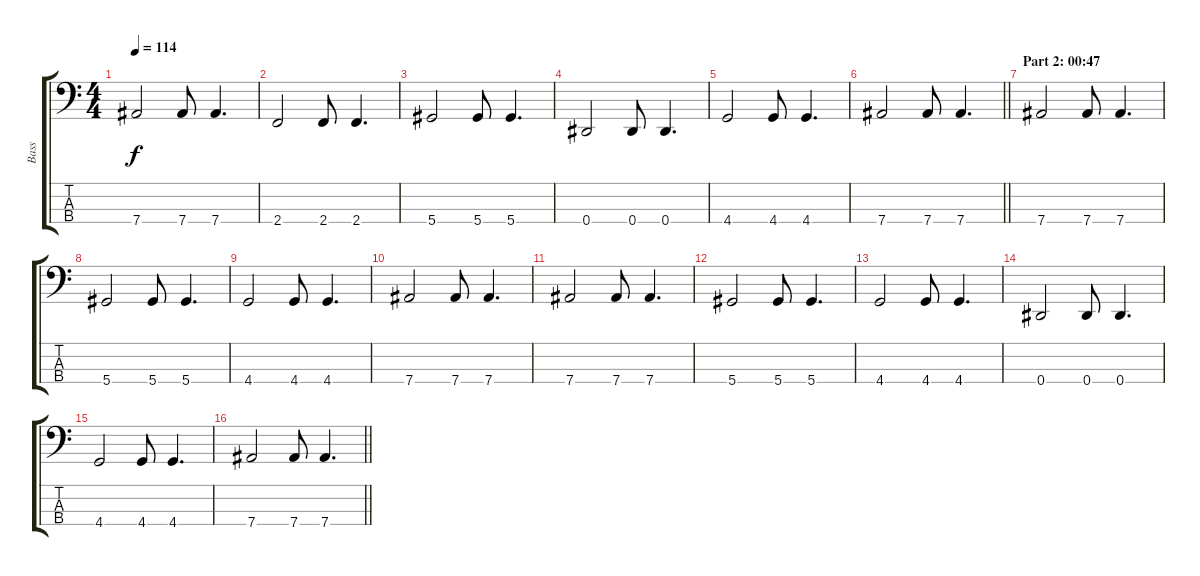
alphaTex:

\track ("Bass" "Bass") {instrument electricbassfinger}
\staff {score tabs}
\tuning (Gb2 Db2 Ab1 Eb1) {hide}
\ts (4 4)
\tempo 114
\clef f4
\ks c
7.4.2{dy f} 7.4.8 7.4.4{d} |
2.4.2 2.4.8 2.4.4{d} |
5.4.2 5.4.8 5.4.4{d} |
0.4.2 0.4.8 0.4.4{d} |
4.4.2 4.4.8 4.4.4{d} |
\barLineRight lightlight
7.4.2 7.4.8 7.4.4{d} |
\section ("" "Part 2: 00:47")
7.4.2 7.4.8 7.4.4{d} |
5.4.2 5.4.8 5.4.4{d} |
4.4.2 4.4.8 4.4.4{d} |
7.4.2 7.4.8 7.4.4{d} |
7.4.2 7.4.8 7.4.4{d} |
5.4.2 5.4.8 5.4.4{d} |
4.4.2 4.4.8 4.4.4{d} |
0.4.2 0.4.8 0.4.4{d} |
4.4.2 4.4.8 4.4.4{d} |
\barLineRight lightlight
7.4.2 7.4.8 7.4.4{d}
